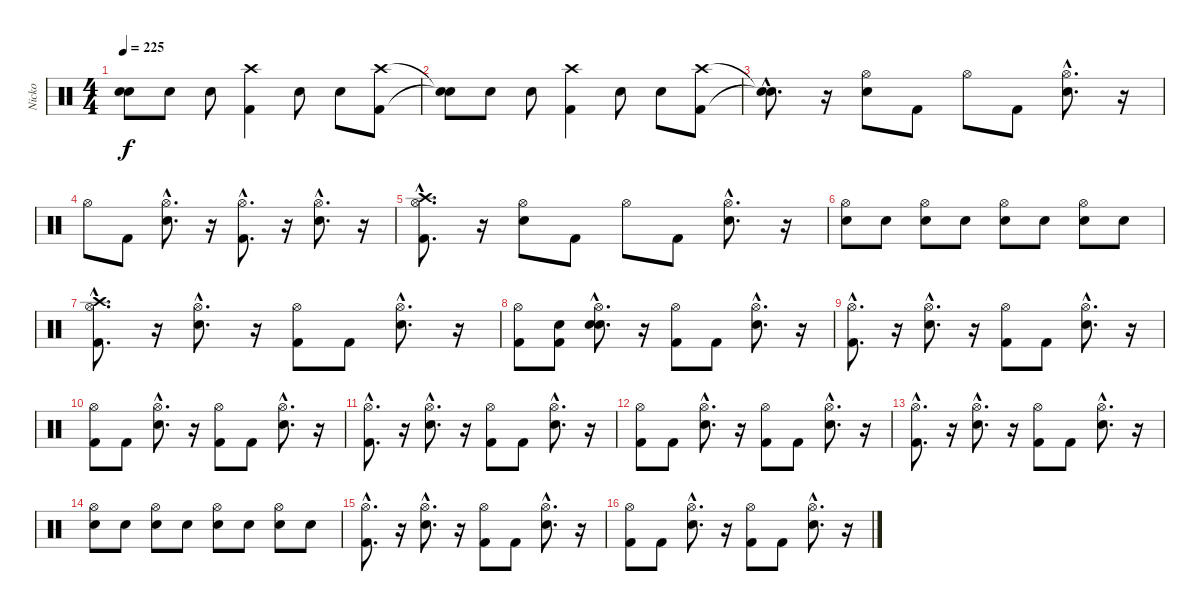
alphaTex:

\track ("Nicko" "Nicko") {instrument percussion}
\staff {score}
\articulation defaults
\ts (4 4)
\tempo 225
\clef neutral
\ks c
("Snare (hit)"{t} "Snare (hit)"{t}).8{dy f} "Snare (hit) 2".8 "Snare (hit) 2".8 ("Kick (hit) 2" "Crash high (hit)").4 "Snare (hit) 2".8 "Snare (hit) 2".8 ("Kick (hit) 2" "Crash high (hit)").8 |
("Snare (hit)"{t} "Snare (hit)"{t}).8 "Snare (hit) 2".8 "Snare (hit) 2".8 ("Kick (hit) 2" "Crash high (hit)").4 "Snare (hit) 2".8 "Snare (hit) 2".8 ("Kick (hit) 2" "Crash high (hit)").8 |
("Snare (hit)"{hac t} "Snare (hit)"{hac t}).8{d} r.16 ("Snare (hit) 2" "Hi-Hat (open)").8 "Kick (hit) 2".8 "Hi-Hat (open)".8 "Kick (hit) 2".8 ("Snare (hit) 2"{hac} "Hi-Hat (open)"{hac}).8{d} r.16 |
"Hi-Hat (open)".8 "Kick (hit) 2".8 ("Snare (hit) 2"{hac} "Hi-Hat (open)"{hac}).8{d} r.16 ("Kick (hit) 2"{hac} "Hi-Hat (open)"{hac}).8{d} r.16 ("Snare (hit) 2"{hac} "Hi-Hat (open)"{hac}).8{d} r.16 |
("Kick (hit) 2"{hac} "Hi-Hat (open)"{hac} "Crash high (hit)"{hac}).8{d} r.16 ("Snare (hit) 2" "Hi-Hat (open)").8 "Kick (hit) 2".8 "Hi-Hat (open)".8 "Kick (hit) 2".8 ("Snare (hit) 2"{hac} "Hi-Hat (open)"{hac}).8{d} r.16 |
("Snare (hit) 2" "Hi-Hat (open)").8 "Snare (hit) 2".8 ("Snare (hit) 2" "Hi-Hat (open)").8 "Snare (hit) 2".8 ("Snare (hit) 2" "Hi-Hat (open)").8 "Snare (hit) 2".8 ("Snare (hit) 2" "Hi-Hat (open)").8 "Snare (hit) 2".8 |
("Kick (hit) 2"{hac} "Hi-Hat (open)"{hac} "Crash high (hit)"{hac}).8{d} r.16 ("Snare (hit) 2"{hac} "Hi-Hat (open)"{hac}).8{d} r.16 ("Kick (hit) 2" "Hi-Hat (open)").8 "Kick (hit) 2".8 ("Snare (hit) 2"{hac} "Hi-Hat (open)"{hac}).8{d} r.16 |
("Kick (hit) 2" "Hi-Hat (open)").8 ("Snare (hit)" "Kick (hit) 2").8 ("Snare (hit)"{hac} "Snare (hit) 2"{hac} "Hi-Hat (open)"{hac}).8{d} r.16 ("Kick (hit) 2" "Hi-Hat (open)").8 "Kick (hit) 2".8 ("Snare (hit) 2"{hac} "Hi-Hat (open)"{hac}).8{d} r.16 |
("Kick (hit) 2"{hac} "Hi-Hat (open)"{hac}).8{d} r.16 ("Snare (hit) 2"{hac} "Hi-Hat (open)"{hac}).8{d} r.16 ("Kick (hit) 2" "Hi-Hat (open)").8 "Kick (hit) 2".8 ("Snare (hit) 2"{hac} "Hi-Hat (open)"{hac}).8{d} r.16 |
("Kick (hit) 2" "Hi-Hat (open)").8 "Kick (hit) 2".8 ("Snare (hit) 2"{hac} "Hi-Hat (open)"{hac}).8{d} r.16 ("Kick (hit) 2" "Hi-Hat (open)").8 "Kick (hit) 2".8 ("Snare (hit) 2"{hac} "Hi-Hat (open)"{hac}).8{d} r.16 |
("Kick (hit) 2"{hac} "Hi-Hat (open)"{hac}).8{d} r.16 ("Snare (hit) 2"{hac} "Hi-Hat (open)"{hac}).8{d} r.16 ("Kick (hit) 2" "Hi-Hat (open)").8 "Kick (hit) 2".8 ("Snare (hit) 2"{hac} "Hi-Hat (open)"{hac}).8{d} r.16 |
("Kick (hit) 2" "Hi-Hat (open)").8 "Kick (hit) 2".8 ("Snare (hit) 2"{hac} "Hi-Hat (open)"{hac}).8{d} r.16 ("Kick (hit) 2" "Hi-Hat (open)").8 "Kick (hit) 2".8 ("Snare (hit) 2"{hac} "Hi-Hat (open)"{hac}).8{d} r.16 |
("Kick (hit) 2"{hac} "Hi-Hat (open)"{hac}).8{d} r.16 ("Snare (hit) 2"{hac} "Hi-Hat (open)"{hac}).8{d} r.16 ("Kick (hit) 2" "Hi-Hat (open)").8 "Kick (hit) 2".8 ("Snare (hit) 2"{hac} "Hi-Hat (open)"{hac}).8{d} r.16 |
("Snare (hit) 2" "Hi-Hat (open)").8 "Snare (hit) 2".8 ("Snare (hit) 2" "Hi-Hat (open)").8 "Snare (hit) 2".8 ("Snare (hit) 2" "Hi-Hat (open)").8 "Snare (hit) 2".8 ("Snare (hit) 2" "Hi-Hat (open)").8 "Snare (hit) 2".8 |
("Kick (hit) 2"{hac} "Hi-Hat (open)"{hac}).8{d} r.16 ("Snare (hit) 2"{hac} "Hi-Hat (open)"{hac}).8{d} r.16 ("Kick (hit) 2" "Hi-Hat (open)").8 "Kick (hit) 2".8 ("Snare (hit) 2"{hac} "Hi-Hat (open)"{hac}).8{d} r.16 |
("Kick (hit) 2" "Hi-Hat (open)").8 "Kick (hit) 2".8 ("Snare (hit) 2"{hac} "Hi-Hat (open)"{hac}).8{d} r.16 ("Kick (hit) 2" "Hi-Hat (open)").8 "Kick (hit) 2".8 ("Snare (hit) 2"{hac} "Hi-Hat (open)"{hac}).8{d} r.16
